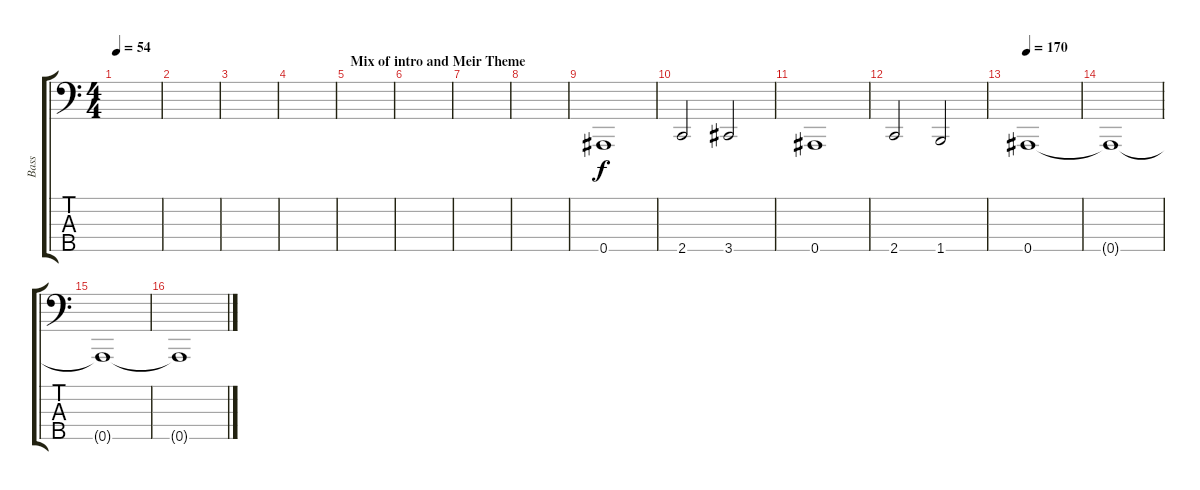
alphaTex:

\track ("Bass" "Bass") {instrument electricbassfinger}
\staff {score tabs}
\tuning (Gb2 Db2 Ab1 Eb1 Bb0) {hide}
\ts (4 4)
\tempo 54
\clef f4
\ks c
|
|
|
|
\section ("" "Mix of intro and Meir Theme")
|
|
|
|
0.5.1 |
2.5.2 3.5.2 |
0.5.1 |
2.5.2 1.5.2 |
\tempo 170
0.5.1 |
0.5{t}.1 |
0.5{t}.1 |
0.5{t}.1
